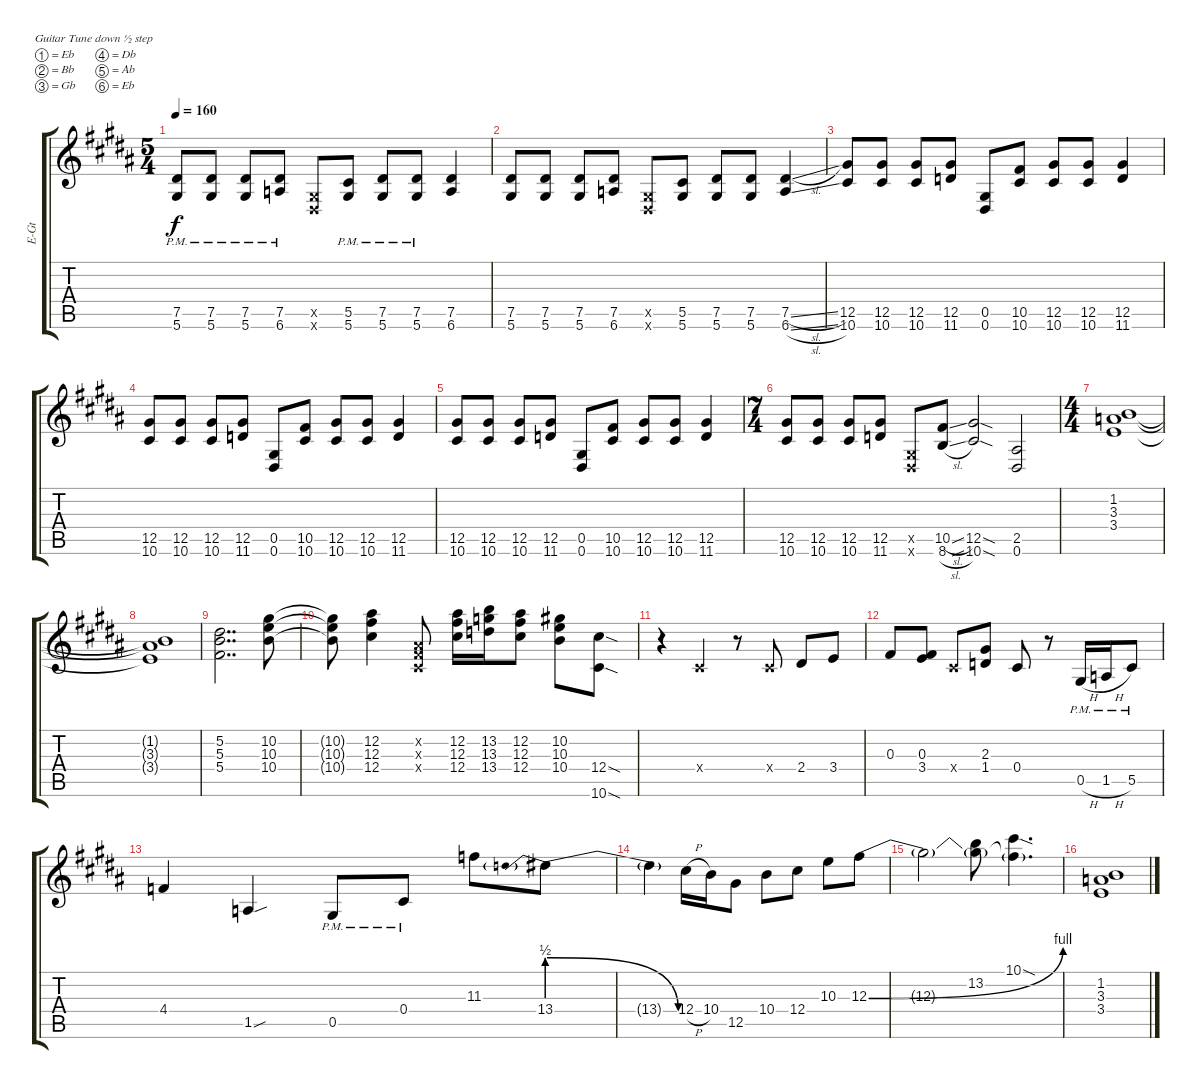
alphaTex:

\bracketExtendMode groupsimilarinstruments
\otherSystemsTrackNameOrientation horizontal
\track ("Electric Guitar 1" "E-Gt") {instrument distortionguitar}
\staff {score tabs}
\tuning (Eb4 Bb3 Gb3 Db3 Ab2 Eb2)
\ts (5 4)
\tempo 160
\clef g2
\ks b
(5.6{pm acc forcenatural} 7.5{pm acc forcenatural}).8{dy f beam Up} (7.5{pm acc forcenatural} 5.6{pm acc forcenatural}).8{beam Up} (5.6{pm acc forcenatural} 7.5{pm acc forcenatural}).8{beam Up} (6.6{pm acc b} 7.5{pm acc forcenatural}).8{beam Up} (0.6{x acc forcenatural} 0.5{x acc forcenatural}).8{beam Up} (5.6{pm acc forcenatural} 5.5{pm acc forcenatural}).8{beam Up} (5.6{pm acc forcenatural} 7.5{pm acc forcenatural}).8{beam Up} (7.5{pm acc forcenatural} 5.6{pm acc forcenatural}).8{beam Up} (6.6{acc b} 7.5{acc forcenatural}).4{beam Up} |
(5.6{acc forcenatural} 7.5{acc forcenatural}).8{beam Up} (7.5{acc forcenatural} 5.6{acc forcenatural}).8{beam Up} (5.6{acc forcenatural} 7.5{acc forcenatural}).8{beam Up} (6.6{acc b} 7.5{acc forcenatural}).8{beam Up} (0.6{x acc forcenatural} 0.5{x acc forcenatural}).8{beam Up} (5.6{acc forcenatural} 5.5{acc forcenatural}).8{beam Up} (5.6{acc forcenatural} 7.5{acc forcenatural}).8{beam Up} (7.5{acc forcenatural} 5.6{acc forcenatural}).8{beam Up} (6.6{sl acc b} 7.5{sl acc forcenatural}).4{beam Up} |
(10.6{acc forcenatural} 12.5{acc forcenatural}).8{beam Up} (12.5{acc forcenatural} 10.6{acc forcenatural}).8{beam Up} (12.5{acc forcenatural} 10.6{acc forcenatural}).8{beam Up} (12.5{acc forcenatural} 11.6{acc b}).8{beam Up} (0.6{acc forcenatural} 0.5{acc forcenatural}).8{beam Up} (10.5{acc forcenatural} 10.6{acc forcenatural}).8{beam Up} (12.5{acc forcenatural} 10.6{acc forcenatural}).8{beam Up} (10.6{acc forcenatural} 12.5{acc forcenatural}).8{beam Up} (11.6{acc b} 12.5{acc forcenatural}).4{beam Up} |
(10.6{acc forcenatural} 12.5{acc forcenatural}).8{beam Up} (12.5{acc forcenatural} 10.6{acc forcenatural}).8{beam Up} (12.5{acc forcenatural} 10.6{acc forcenatural}).8{beam Up} (12.5{acc forcenatural} 11.6{acc b}).8{beam Up} (0.6{acc forcenatural} 0.5{acc forcenatural}).8{beam Up} (10.5{acc forcenatural} 10.6{acc forcenatural}).8{beam Up} (12.5{acc forcenatural} 10.6{acc forcenatural}).8{beam Up} (10.6{acc forcenatural} 12.5{acc forcenatural}).8{beam Up} (11.6{acc b} 12.5{acc forcenatural}).4{beam Up} |
(10.6{acc forcenatural} 12.5{acc forcenatural}).8{beam Up} (12.5{acc forcenatural} 10.6{acc forcenatural}).8{beam Up} (12.5{acc forcenatural} 10.6{acc forcenatural}).8{beam Up} (12.5{acc forcenatural} 11.6{acc b}).8{beam Up} (0.6{acc forcenatural} 0.5{acc forcenatural}).8{beam Up} (10.5{acc forcenatural} 10.6{acc forcenatural}).8{beam Up} (12.5{acc forcenatural} 10.6{acc forcenatural}).8{beam Up} (10.6{acc forcenatural} 12.5{acc forcenatural}).8{beam Up} (11.6{acc b} 12.5{acc forcenatural}).4{beam Up} |
\ts (7 4)
(10.6{acc forcenatural} 12.5{acc forcenatural}).8{beam Up} (12.5{acc forcenatural} 10.6{acc forcenatural}).8{beam Up} (12.5{acc forcenatural} 10.6{acc forcenatural}).8{beam Up} (12.5{acc forcenatural} 11.6{acc b}).8{beam Up} (0.6{x acc forcenatural} 0.5{x acc forcenatural}).8{beam Up} (10.5{sl acc forcenatural} 8.6{sl acc forcenatural}).8{beam Up} (12.5{sod acc forcenatural} 10.6{sod acc forcenatural}).2{beam Up} (0.6{acc forcenatural} 2.5{acc forcenatural}).2{beam Up} |
\ts (4 4)
(3.4{acc forcenatural} 3.3{acc b} 1.2{acc forcenatural}).1{beam Up} |
(1.2{t acc forcenatural} 3.3{t acc b} 3.4{t acc forcenatural}).1{beam Up} |
(5.3{acc forcenatural} 5.2{acc forcenatural} 5.4{acc forcenatural}).2{dd beam Down} (10.4{acc forcenatural} 10.3{acc forcenatural} 10.2{acc forcenatural}).8{beam Down} |
(10.2{t acc forcenatural} 10.3{t acc forcenatural} 10.4{t acc forcenatural}).8{beam Down} (12.4{acc forcenatural} 12.3{acc forcenatural} 12.2{acc forcenatural}).4{beam Down} (0.4{x acc forcenatural} 0.3{x acc forcenatural} 0.2{x acc forcenatural}).8{beam Up} (12.2{acc forcenatural} 12.3{acc forcenatural} 12.4{acc forcenatural}).16{beam Down} (13.4{acc b} 13.3{acc b} 13.2{acc forcenatural}).16{beam Down} (12.2{acc forcenatural} 12.3{acc forcenatural} 12.4{acc forcenatural}).8{beam Down} (10.4{acc forcenatural} 10.3{acc forcenatural} 10.2{acc forcenatural}).8{beam Down} (10.6{sod acc forcenatural} 12.4{sod acc forcenatural}).8{beam Down} |
r.4{beam Down} 0.4{x acc forcenatural}.4{beam Up} r.8{beam Up} 0.4{x acc forcenatural}.8{beam Up} 2.4{acc forcenatural}.8{beam Up} 3.4{acc forcenatural}.8{beam Up} |
0.3{acc forcenatural}.8{beam Up} (3.4{acc forcenatural} 0.3{acc forcenatural}).8{beam Up} 0.4{x acc forcenatural}.8{beam Up} (1.4{acc b} 2.3{acc forcenatural}).8{beam Up} 0.4{acc forcenatural}.8{beam Up} r.8{beam Up} 0.5{h pm acc forcenatural}.16{beam Up} 1.5{h pm acc b}.16{beam Up} 5.5{pm acc forcenatural}.8{beam Up} |
4.4{acc b}.4{beam Up} 1.5{sou acc b}.4{beam Up} 0.5{pm acc forcenatural}.8{beam Up} 0.4{pm acc forcenatural}.8{beam Up} 11.3{acc b}.8{beam Down} 13.4{be (prebendrelease 0 2 48.6 0)}.8{beam Down} |
13.4{t acc b}.4{beam Down} 12.4{h acc forcenatural}.16{beam Down} 10.4{acc forcenatural}.16{beam Down} 12.5{acc forcenatural}.8{beam Down} 10.4{acc forcenatural}.8{beam Down} 12.4{acc forcenatural}.8{beam Down} 10.3{acc forcenatural}.8{beam Down} 12.3{be (bend 0 0 29.4 4) acc forcenatural}.8{beam Down} |
12.3{t}.2{beam Down} (13.2{acc forcenatural} 12.3{t}).8{beam Down} (10.1{sod acc forcenatural} 12.3{t acc forcenatural}).4{d beam Down} |
(3.4{acc forcenatural} 3.3{acc b} 1.2{acc forcenatural}).1{beam Up}
